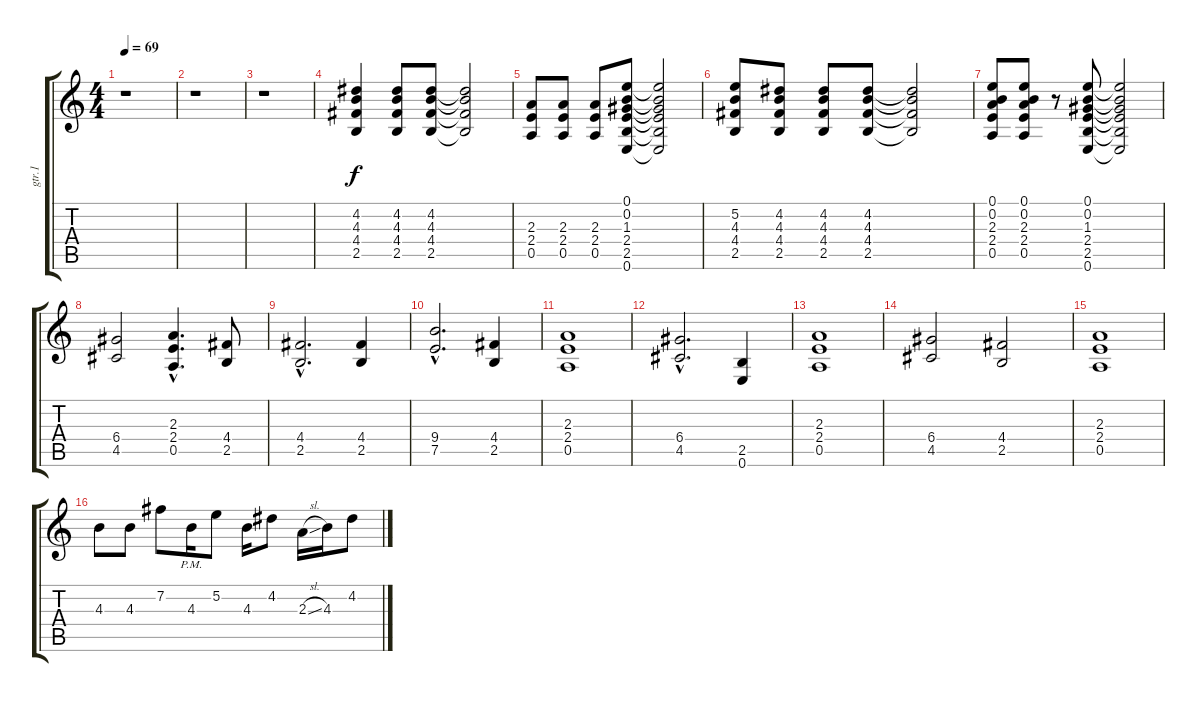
\track ("gtr.1" "gtr.1") {instrument overdrivenguitar}
\staff {score tabs}
\tuning (E4 B3 G3 D3 A2 E2) {hide}
\ts (4 4)
\tempo 69
\clef g2
\ks c
r.1{dy mp} |
r.1 |
r.1 |
(4.2 4.3 4.4 2.5).4{dy f} (4.2 4.3 4.4 2.5).8 (4.2 4.3 4.4 2.5).8 (4.2{t} 4.3{t} 4.4{t} 2.5{t}).2 |
(2.3 2.4 0.5).8 (2.3 2.4 0.5).8 (2.3 2.4 0.5).8 (0.1 0.2 1.3 2.4 2.5 0.6).8 (0.1{t} 0.2{t} 1.3{t} 2.4{t} 2.5{t} 0.6{t}).2 |
(5.2 4.3 4.4 2.5).8 (4.2 4.3 4.4 2.5).8 (4.2 4.3 4.4 2.5).8 (4.2 4.3 4.4 2.5).8 (4.2{t} 4.3{t} 4.4{t} 2.5{t}).2 |
(0.1 0.2 2.3 2.4 0.5).8 (0.1 0.2 2.3 2.4 0.5).8 r.8 (0.1 0.2 1.3 2.4 2.5 0.6).8 (0.1{t} 0.2{t} 1.3{t} 2.4{t} 2.5{t} 0.6{t}).2 |
(6.4 4.5).2 (2.3{hac} 2.4{hac} 0.5{hac}).4{d} (4.4 2.5).8 |
(4.4{hac} 2.5{hac}).2{d} (4.4 2.5).4 |
(9.4{hac} 7.5{hac}).2{d} (4.4 2.5).4 |
(2.3 2.4 0.5).1 |
(6.4{hac} 4.5{hac}).2{d} (2.5 0.6).4 |
(2.3 2.4 0.5).1 |
(6.4 4.5).2 (4.4 2.5).2 |
(2.3 2.4 0.5).1 |
4.3.8 4.3.8 7.2.8 4.3{pm}.16 5.2.8 4.3.16 4.2.8 2.3{sl}.16 4.3.16 4.2.8
